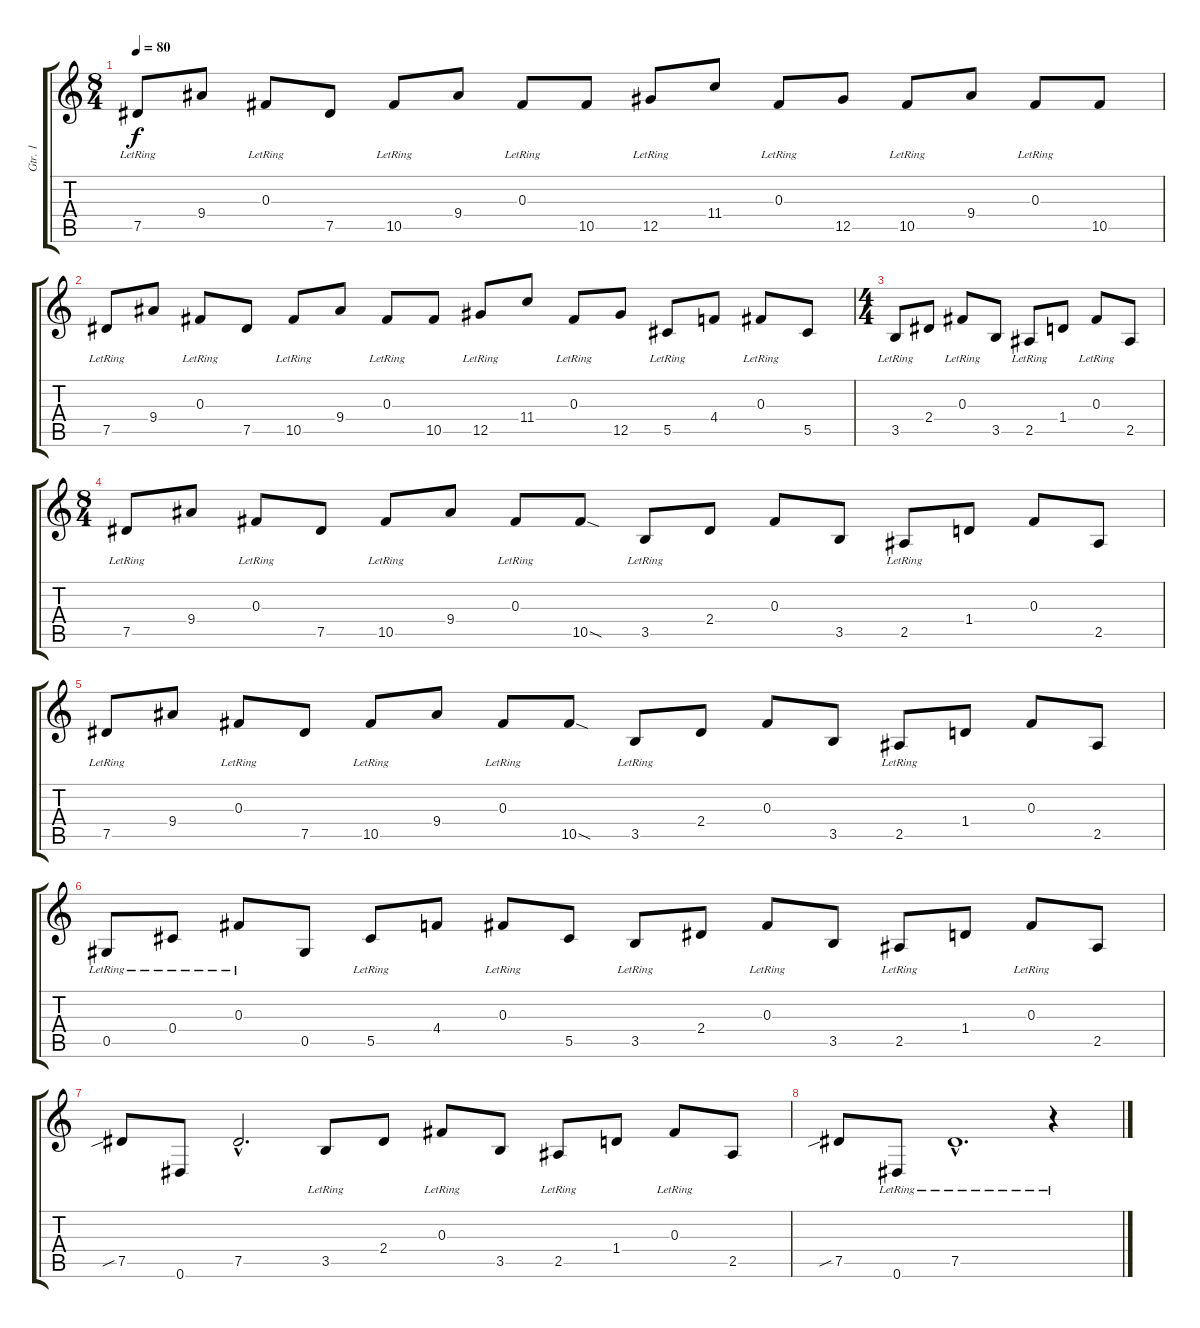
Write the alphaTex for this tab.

\track ("Gtr. 1" "Gtr. 1") {instrument acousticguitarnylon}
\staff {score tabs}
\tuning (Eb4 Bb3 Gb3 Db3 Ab2 Eb2) {hide}
\ts (8 4)
\tempo 80
\clef g2
\ks c
7.5{lr}.8{dy f} 9.4.8 0.3{lr}.8 7.5.8 10.5{lr}.8 9.4.8 0.3{lr}.8 10.5.8 12.5{lr}.8 11.4.8 0.3{lr}.8 12.5.8 10.5{lr}.8 9.4.8 0.3{lr}.8 10.5.8 |
7.5{lr}.8 9.4.8 0.3{lr}.8 7.5.8 10.5{lr}.8 9.4.8 0.3{lr}.8 10.5.8 12.5{lr}.8 11.4.8 0.3{lr}.8 12.5.8 5.5{lr}.8 4.4.8 0.3{lr}.8 5.5.8 |
\ts (4 4)
3.5{lr}.8 2.4.8 0.3{lr}.8 3.5.8 2.5{lr}.8 1.4.8 0.3{lr}.8 2.5.8 |
\ts (8 4)
7.5{lr}.8 9.4.8 0.3{lr}.8 7.5.8 10.5{lr}.8 9.4.8 0.3{lr}.8 10.5{sod}.8 3.5{lr}.8 2.4.8 0.3.8 3.5.8 2.5{lr}.8 1.4.8 0.3.8 2.5.8 |
7.5{lr}.8 9.4.8 0.3{lr}.8 7.5.8 10.5{lr}.8 9.4.8 0.3{lr}.8 10.5{sod}.8 3.5{lr}.8 2.4.8 0.3.8 3.5.8 2.5{lr}.8 1.4.8 0.3.8 2.5.8 |
0.5{lr}.8 0.4{lr}.8 0.3{lr}.8 0.5.8 5.5{lr}.8 4.4.8 0.3{lr}.8 5.5.8 3.5{lr}.8 2.4.8 0.3{lr}.8 3.5.8 2.5{lr}.8 1.4.8 0.3{lr}.8 2.5.8 |
7.5{sib}.8 0.6.8 7.5{hac}.2{d} 3.5{lr}.8 2.4.8 0.3{lr}.8 3.5.8 2.5{lr}.8 1.4.8 0.3{lr}.8 2.5.8 |
7.5{sib}.8 0.6{lr}.8 7.5{hac lr}.1{d} r.4
